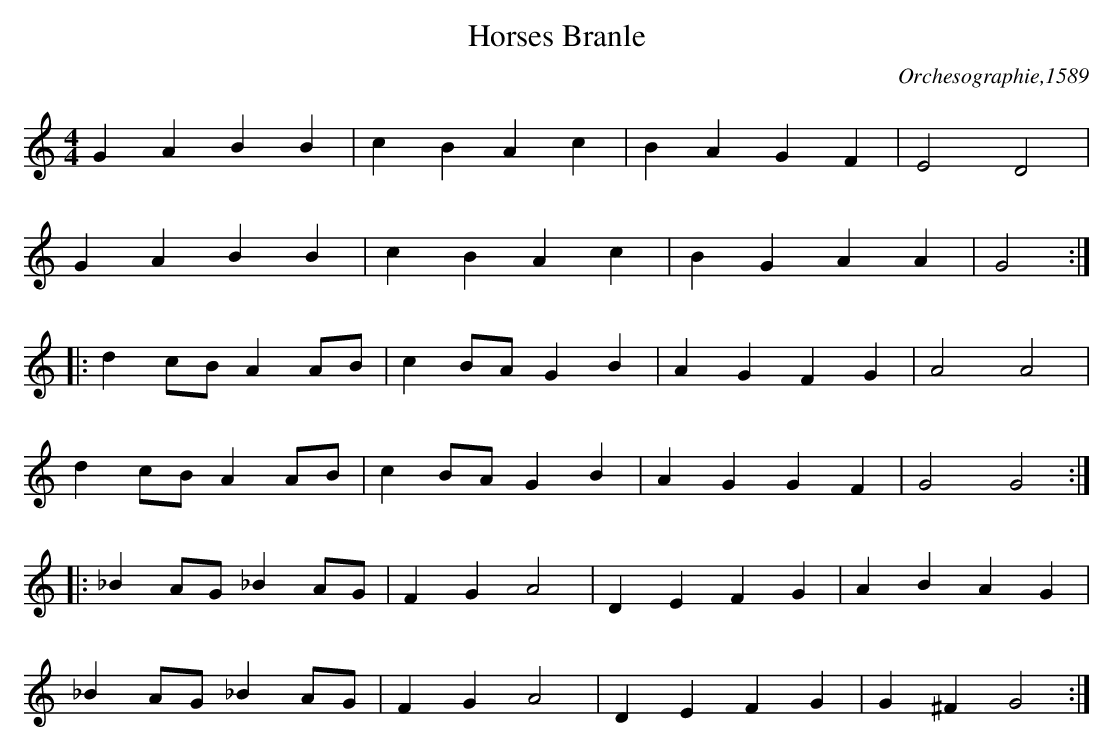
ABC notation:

X:1
T:Horses Branle
C:Orchesographie,1589
L:1/4
M:4/4
K:GMix
GA BB | cB Ac | BA GF | E2 D2 |
GA BB | cB Ac | BG AA | G2::
d c/B/ A A/B/ | c B/A/ GB | AG FG | A2 A2 |
d c/B/ A A/B/ | c B/A/ GB | AG GF | G2 G2::
_B A/G/ _B A/G/ | FG A2 | DE FG | AB AG |
_B A/G/ _B A/G/ | FG A2 | DE FG | G^F G2:|
